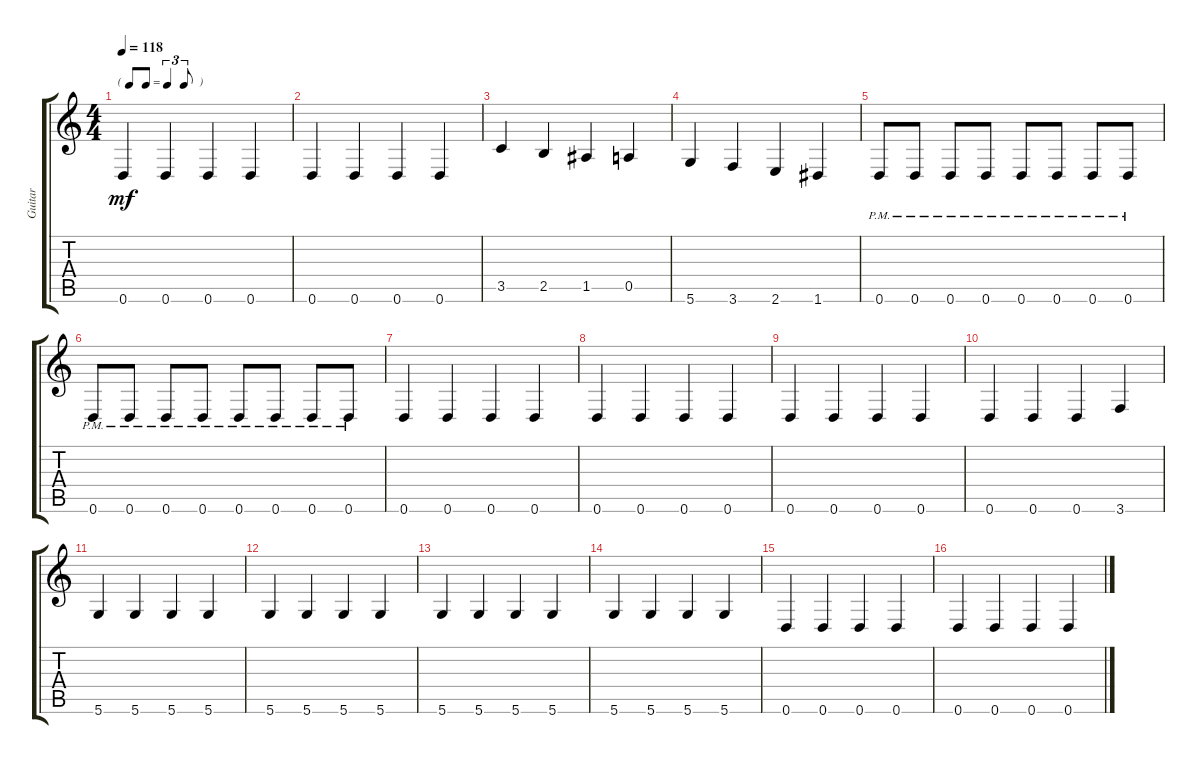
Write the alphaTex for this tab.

\track ("Guitar" "Guitar") {instrument distortionguitar}
\staff {score tabs}
\tuning (E4 B3 G3 D3 A2 D2) {hide}
\ts (4 4)
\tf triplet8th
\tempo 118
\clef g2
\ks c
0.6.4{dy mf} 0.6.4 0.6.4 0.6.4 |
0.6.4 0.6.4 0.6.4 0.6.4 |
3.5.4 2.5.4 1.5.4 0.5.4 |
5.6.4 3.6.4 2.6.4 1.6.4 |
0.6{pm}.8 0.6{pm}.8 0.6{pm}.8 0.6{pm}.8 0.6{pm}.8 0.6{pm}.8 0.6{pm}.8 0.6{pm}.8 |
0.6{pm}.8 0.6{pm}.8 0.6{pm}.8 0.6{pm}.8 0.6{pm}.8 0.6{pm}.8 0.6{pm}.8 0.6{pm}.8 |
0.6.4 0.6.4 0.6.4 0.6.4 |
0.6.4 0.6.4 0.6.4 0.6.4 |
0.6.4 0.6.4 0.6.4 0.6.4 |
0.6.4 0.6.4 0.6.4 3.6.4 |
5.6.4 5.6.4 5.6.4 5.6.4 |
5.6.4 5.6.4 5.6.4 5.6.4 |
5.6.4 5.6.4 5.6.4 5.6.4 |
5.6.4 5.6.4 5.6.4 5.6.4 |
0.6.4 0.6.4 0.6.4 0.6.4 |
0.6.4 0.6.4 0.6.4 0.6.4
